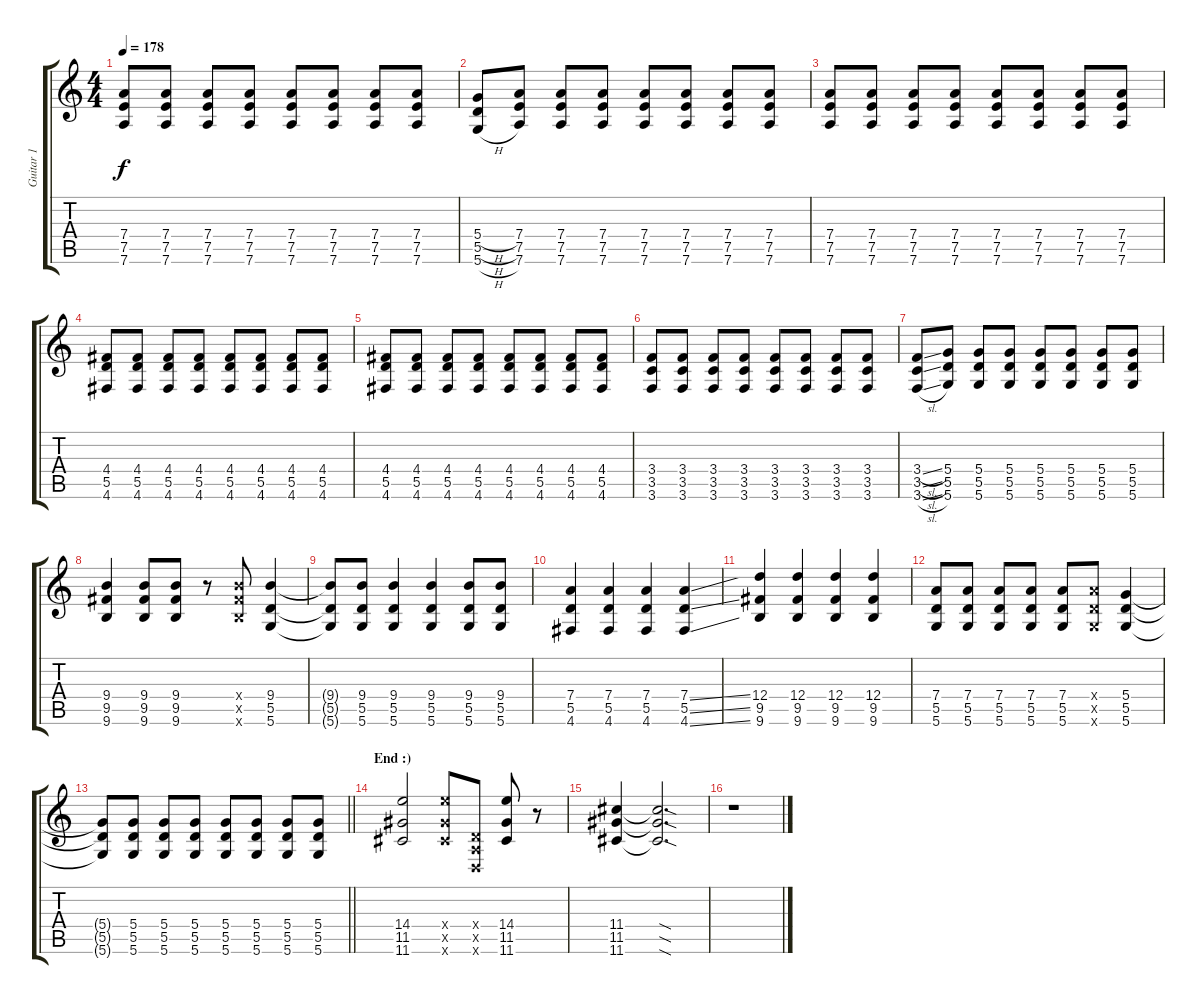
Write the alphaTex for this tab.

\track ("Guitar 1" "Guitar 1") {instrument distortionguitar}
\staff {score tabs}
\tuning (E4 B3 G3 D3 A2 D2) {hide}
\ts (4 4)
\tempo 178
\clef g2
\ks c
(7.4 7.5 7.6).8{dy f} (7.4 7.5 7.6).8 (7.4 7.5 7.6).8 (7.4 7.5 7.6).8 (7.4 7.5 7.6).8 (7.4 7.5 7.6).8 (7.4 7.5 7.6).8 (7.4 7.5 7.6).8 |
(5.4{h} 5.5{h} 5.6{h}).8 (7.4 7.5 7.6).8 (7.4 7.5 7.6).8 (7.4 7.5 7.6).8 (7.4 7.5 7.6).8 (7.4 7.5 7.6).8 (7.4 7.5 7.6).8 (7.4 7.5 7.6).8 |
(7.4 7.5 7.6).8 (7.4 7.5 7.6).8 (7.4 7.5 7.6).8 (7.4 7.5 7.6).8 (7.4 7.5 7.6).8 (7.4 7.5 7.6).8 (7.4 7.5 7.6).8 (7.4 7.5 7.6).8 |
(4.4 5.5 4.6).8 (4.4 5.5 4.6).8 (4.4 5.5 4.6).8 (4.4 5.5 4.6).8 (4.4 5.5 4.6).8 (4.4 5.5 4.6).8 (4.4 5.5 4.6).8 (4.4 5.5 4.6).8 |
(4.4 5.5 4.6).8 (4.4 5.5 4.6).8 (4.4 5.5 4.6).8 (4.4 5.5 4.6).8 (4.4 5.5 4.6).8 (4.4 5.5 4.6).8 (4.4 5.5 4.6).8 (4.4 5.5 4.6).8 |
(3.4 3.5 3.6).8 (3.4 3.5 3.6).8 (3.4 3.5 3.6).8 (3.4 3.5 3.6).8 (3.4 3.5 3.6).8 (3.4 3.5 3.6).8 (3.4 3.5 3.6).8 (3.4 3.5 3.6).8 |
(3.4{sl} 3.5{sl} 3.6{sl}).8 (5.4 5.5 5.6).8 (5.4 5.5 5.6).8 (5.4 5.5 5.6).8 (5.4 5.5 5.6).8 (5.4 5.5 5.6).8 (5.4 5.5 5.6).8 (5.4 5.5 5.6).8 |
(9.4 9.5 9.6).4 (9.4 9.5 9.6).8 (9.4 9.5 9.6).8 r.8 (9.4{x} 9.5{x} 9.6{x}).8 (9.4 5.5 5.6).4 |
(9.4{t} 5.5{t} 5.6{t}).8 (9.4 5.5 5.6).8 (9.4 5.5 5.6).4 (9.4 5.5 5.6).4 (9.4 5.5 5.6).8 (9.4 5.5 5.6).8 |
(7.4 5.5 4.6).4 (7.4 5.5 4.6).4 (7.4 5.5 4.6).4 (7.4{ss} 5.5{ss} 4.6{ss}).4 |
(12.4 9.5 9.6).4 (12.4 9.5 9.6).4 (12.4 9.5 9.6).4 (12.4 9.5 9.6).4 |
(7.4 5.5 5.6).8 (7.4 5.5 5.6).8 (7.4 5.5 5.6).8 (7.4 5.5 5.6).8 (7.4 5.5 5.6).8 (7.4{x} 5.5{x} 5.6{x}).8 (5.4 5.5 5.6).4 |
\barLineRight lightlight
(5.4{t} 5.5{t} 5.6{t}).8 (5.4 5.5 5.6).8 (5.4 5.5 5.6).8 (5.4 5.5 5.6).8 (5.4 5.5 5.6).8 (5.4 5.5 5.6).8 (5.4 5.5 5.6).8 (5.4 5.5 5.6).8 |
\section ("" "End :)")
(14.4 11.5 11.6).2 (14.4{x} 11.5{x} 11.6{x}).8 (0.4{x} 0.5{x} 0.6{x}).8 (14.4 11.5 11.6).8 r.8 |
(11.4 11.5 11.6).4 (11.4{sod t} 11.5{sod t} 11.6{sod t}).2{d} |
r.1
